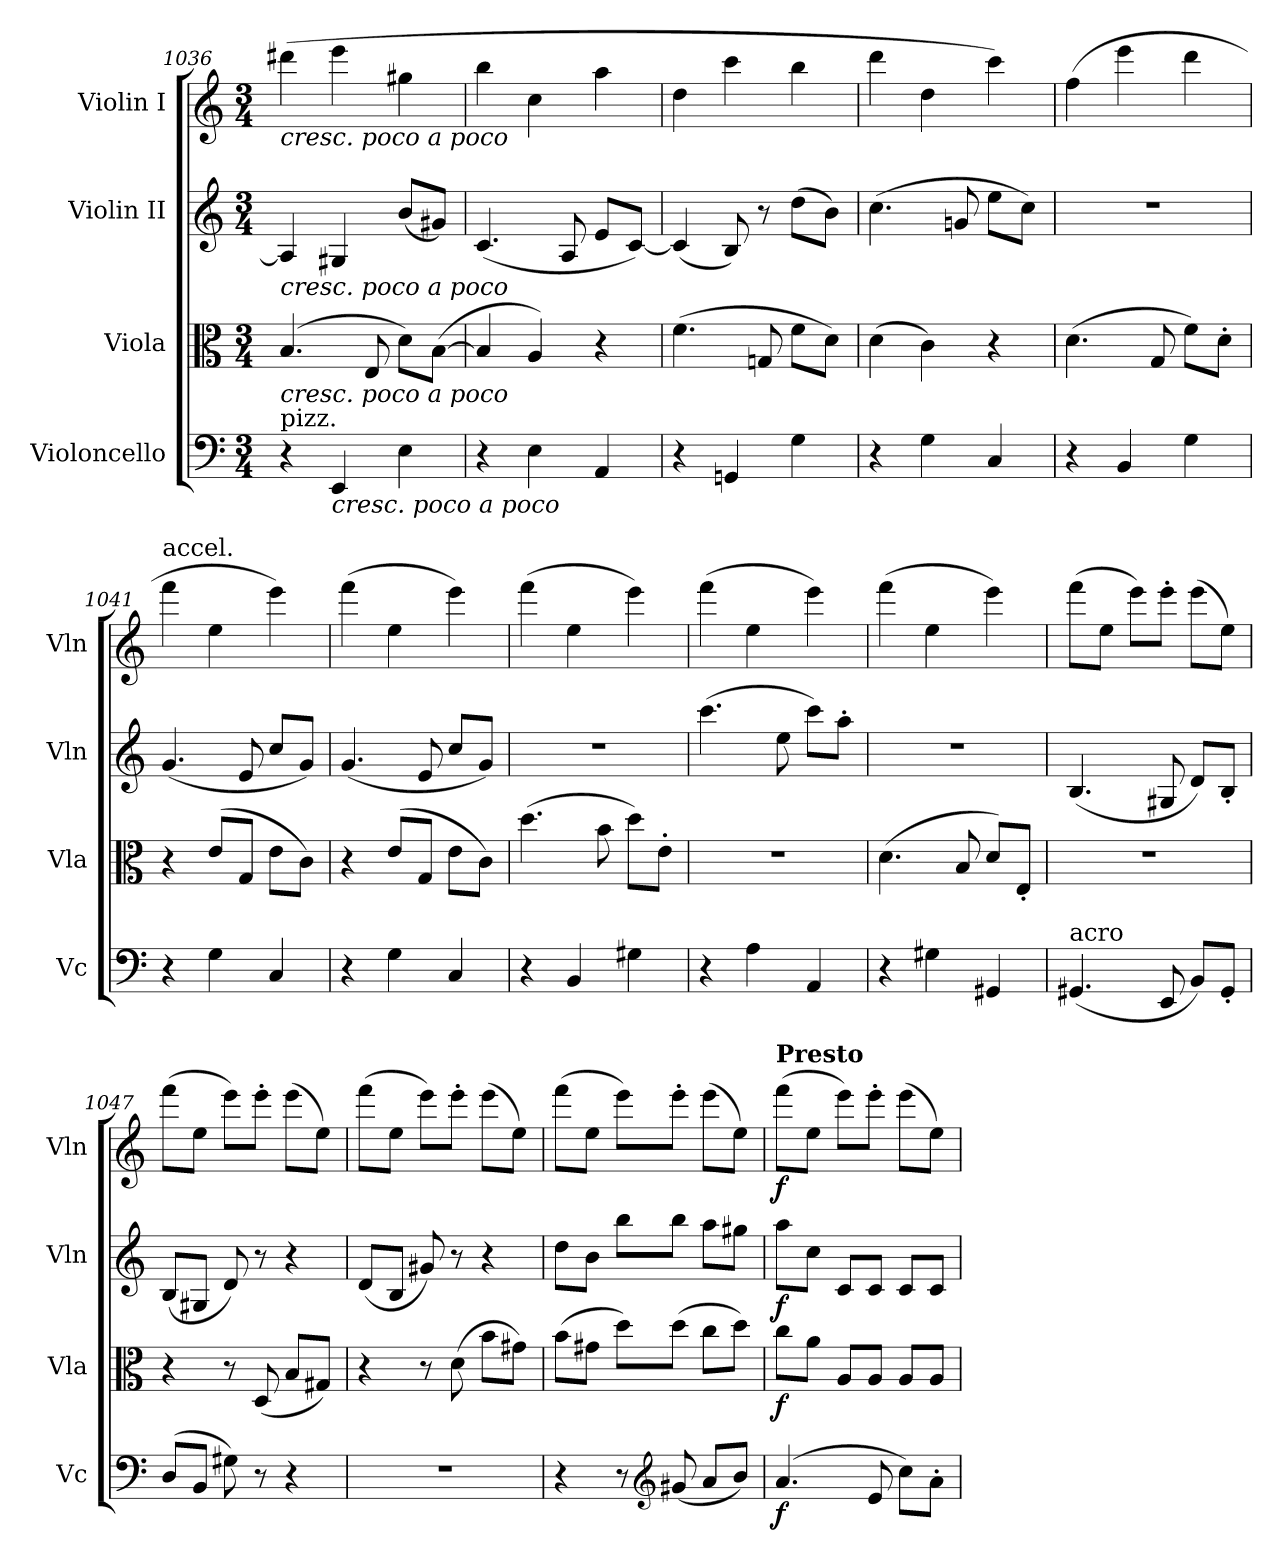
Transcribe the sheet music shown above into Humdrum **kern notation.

**kern	**dynam	**kern	**dynam	**kern	**dynam	**kern	**dynam
*part4	*part4	*part3	*part3	*part2	*part2	*part1	*part1
*staff4	*staff4	*staff3	*staff3	*staff2	*staff2	*staff1	*staff1
*I"Violoncello	*	*I"Viola	*	*I"Violin II	*	*I"Violin I	*
*I'Vc	*	*I'Vla	*	*I'Vln	*	*I'Vln	*
*clefF4	*	*clefC3	*	*clefG2	*	*clefG2	*
*k[]	*	*k[]	*	*k[]	*	*k[]	*
*M3/4	*	*M3/4	*	*M3/4	*	*M3/4	*
=1036	=1036	=1036	=1036	=1036	=1036	=1036	=1036
!	!	!	!	!	!	!LO:TX:b:i:t=cresc. poco a poco	!
!	!	!	!	!LO:TX:b:i:t=cresc. poco a poco	!	!	!
!	!	!LO:TX:b:i:t=cresc. poco a poco	!	!	!	!	!
!LO:TX:a:t=pizz.	!	!	!	!	!	!	!
4r	.	(>4.B/	.	4A/]	.	(>4ddd#X\	.
!LO:TX:b:i:t=cresc. poco a poco	!	!	!	!	!	!	!
4EE/	.	.	.	4G#X/	.	4eee\	.
.	.	8E/	.	.	.	.	.
4E\	.	8d\L)	.	(<8b/L	.	4gg#X\	.
.	.	(>[8B\J	.	8g#X/J)	.	.	.
=1037	=1037	=1037	=1037	=1037	=1037	=1037	=1037
4r	.	4B/]	.	(<4.c/	.	4bb\	.
4E\	.	4A/)	.	.	.	4cc\	.
.	.	.	.	8A/	.	.	.
4AA/	.	4r	.	8e/L	.	4aa\	.
.	.	.	.	[8c/J)	.	.	.
=1038	=1038	=1038	=1038	=1038	=1038	=1038	=1038
4r	.	(>4.f\	.	(<4c/]	.	4dd\	.
4GGn/	.	.	.	8B/)	.	4ccc\	.
.	.	8Gn/	.	8r	.	.	.
4G\	.	8f\L	.	(>8dd\L	.	4bb\	.
.	.	8d\J)	.	8b\J)	.	.	.
=1039	=1039	=1039	=1039	=1039	=1039	=1039	=1039
4r	.	(>4d\	.	(>4.cc\	.	4ddd\	.
4G\	.	4c\)	.	.	.	4dd\	.
.	.	.	.	8gn/	.	.	.
4C/	.	4r	.	8ee\L	.	4ccc\)	.
.	.	.	.	8cc\J)	.	.	.
=1040	=1040	=1040	=1040	=1040	=1040	=1040	=1040
4r	.	(>4.d\	.	2.r	.	(>4ff\	.
4BB/	.	.	.	.	.	4eee\	.
.	.	8G/	.	.	.	.	.
4G\	.	8f\L)	.	.	.	4ddd\	.
.	.	8d'\J	.	.	.	.	.
=1041	=1041	=1041	=1041	=1041	=1041	=1041	=1041
*	*	*	*	*	*	*MM185	*
!	!	!	!	!	!	!LO:TX:a:t=accel.	!
4r	.	4r	.	(<4.g/	.	4fff\	.
4G\	.	(>8e/L	.	.	.	4ee\	.
.	.	8G/J	.	8e/	.	.	.
4C/	.	8e\L	.	8cc/L	.	4eee\)	.
.	.	8c\J)	.	8g/J)	.	.	.
=1042	=1042	=1042	=1042	=1042	=1042	=1042	=1042
4r	.	4r	.	(<4.g/	.	(>4fff\	.
4G\	.	(>8e/L	.	.	.	4ee\	.
.	.	8G/J	.	8e/	.	.	.
4C/	.	8e\L	.	8cc/L	.	4eee\)	.
.	.	8c\J)	.	8g/J)	.	.	.
=1043	=1043	=1043	=1043	=1043	=1043	=1043	=1043
*	*	*	*	*	*	*MM190	*
4r	.	(>4.dd\	.	2.r	.	(>4fff\	.
4BB/	.	.	.	.	.	4ee\	.
.	.	8b\	.	.	.	.	.
4G#X\	.	8dd\L)	.	.	.	4eee\)	.
.	.	8e'\J	.	.	.	.	.
=1044	=1044	=1044	=1044	=1044	=1044	=1044	=1044
4r	.	2.r	.	(>4.ccc\	.	(>4fff\	.
4A\	.	.	.	.	.	4ee\	.
.	.	.	.	8ee\	.	.	.
4AA/	.	.	.	8ccc\L)	.	4eee\)	.
.	.	.	.	8aa'\J	.	.	.
=1045	=1045	=1045	=1045	=1045	=1045	=1045	=1045
*	*	*	*	*	*	*MM195	*
4r	.	(>4.d\	.	2.r	.	(>4fff\	.
4G#X\	.	.	.	.	.	4ee\	.
.	.	8B/	.	.	.	.	.
4GG#X/	.	8d/L)	.	.	.	4eee\)	.
.	.	8E'/J	.	.	.	.	.
=1046	=1046	=1046	=1046	=1046	=1046	=1046	=1046
!LO:TX:a:t=acro	!	!	!	!	!	!	!
(<4.GG#X/	.	2.r	.	(<4.B/	.	(>8fff\L	.
.	.	.	.	.	.	8ee\J	.
.	.	.	.	.	.	8eee\L)	.
8EE/	.	.	.	8G#X/	.	8eee'\J	.
8BB/L)	.	.	.	8d/L)	.	(>8eee\L	.
8GG#'/J	.	.	.	8B'/J	.	8ee\J)	.
=1047	=1047	=1047	=1047	=1047	=1047	=1047	=1047
*	*	*	*	*	*	*MM200	*
(>8D/L	.	4r	.	(<8B/L	.	(>8fff\L	.
8BB/J	.	.	.	8G#X/J	.	8ee\J	.
8G#X\)	.	8r	.	8d/)	.	8eee\L)	.
8r	.	(<8D/	.	8r	.	8eee'\J	.
4r	.	8B/L	.	4r	.	(>8eee\L	.
.	.	8G#X/J)	.	.	.	8ee\J)	.
=1048	=1048	=1048	=1048	=1048	=1048	=1048	=1048
2.r	.	4r	.	(<8d/L	.	(>8fff\L	.
.	.	.	.	8B/J	.	8ee\J	.
.	.	8r	.	8g#X/)	.	8eee\L)	.
.	.	(>8d\	.	8r	.	8eee'\J	.
.	.	8b\L	.	4r	.	(>8eee\L	.
.	.	8g#X\J)	.	.	.	8ee\J)	.
=1049	=1049	=1049	=1049	=1049	=1049	=1049	=1049
*	*	*	*	*	*	*MM205	*
4r	.	(>8b\L	.	8dd\L	.	(>8fff\L	.
.	.	8g#X\J	.	8b\J	.	8ee\J	.
8r	.	8dd\L)	.	8bb\L	.	8eee\L)	.
*clefG2	*	*	*	*	*	*	*
(<8g#X/	.	(>8dd\J	.	8bb\J	.	8eee'\J	.
8a/L	.	8cc\L	.	8aa\L	.	(>8eee\L	.
8b/J)	.	8dd\J)	.	8gg#X\J	.	8ee\J)	.
=1050	=1050	=1050	=1050	=1050	=1050	=1050	=1050
!	!	!	!	!	!	!LO:TX:a:B:t=Presto	!
!	!LO:DY:b	!	!LO:DY:b	!	!LO:DY:b	!	!LO:DY:b
(>4.a/	f	8cc\L	f	8aa\L	f	(>8fff\L	f
.	.	8a\J	.	8cc\J	.	8ee\J	.
.	.	8A/L	.	8c/L	.	8eee\L)	.
8e/	.	8A/J	.	8c/J	.	8eee'\J	.
8cc\L)	.	8A/L	.	8c/L	.	(>8eee\L	.
8a'\J	.	8A/J	.	8c/J	.	8ee\J)	.
=	=	=	=	=	=	=	=
*-	*-	*-	*-	*-	*-	*-	*-
